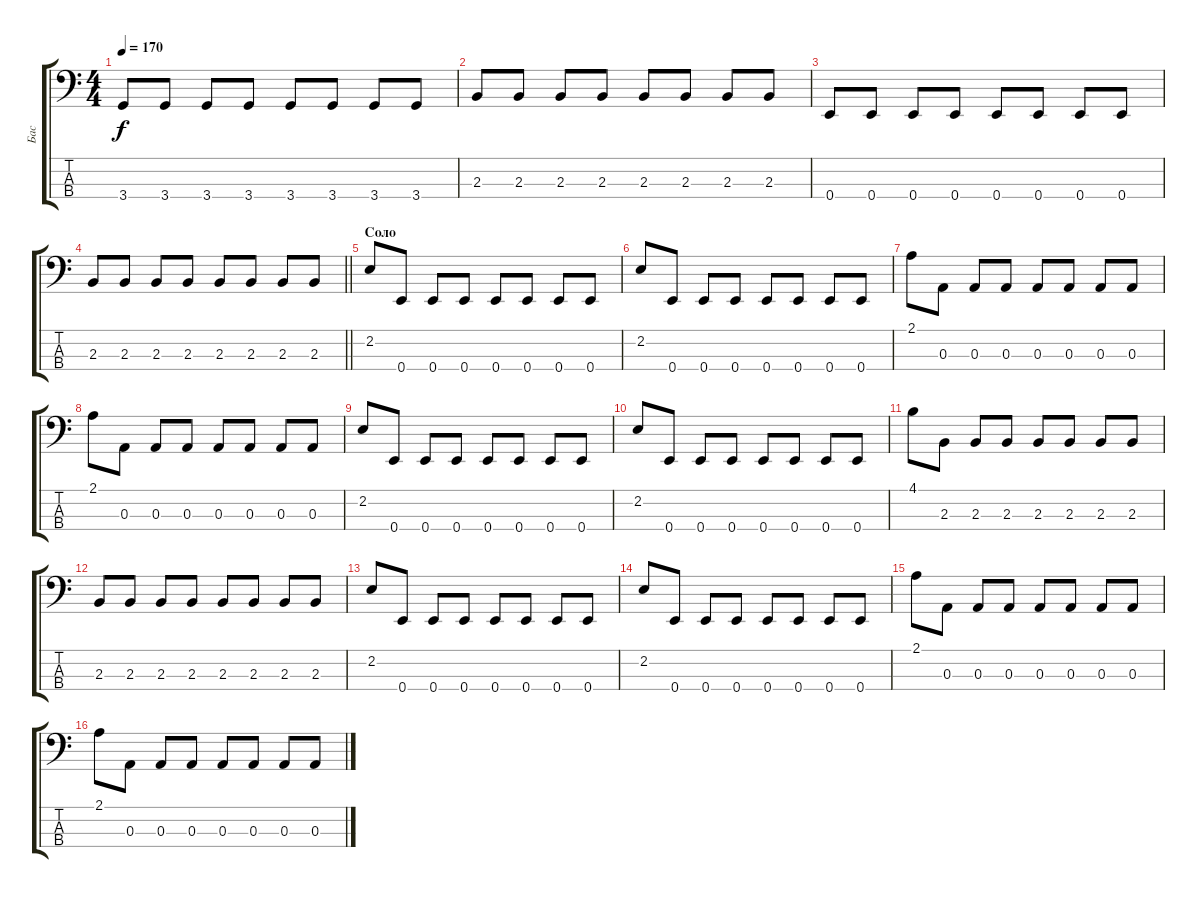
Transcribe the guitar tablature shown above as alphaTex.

\track ("Бас" "Бас") {instrument electricbasspick}
\staff {score tabs}
\tuning (G2 D2 A1 E1) {hide}
\ts (4 4)
\tempo 170
\clef f4
\ks c
3.4.8{dy f} 3.4.8 3.4.8 3.4.8 3.4.8 3.4.8 3.4.8 3.4.8 |
2.3.8 2.3.8 2.3.8 2.3.8 2.3.8 2.3.8 2.3.8 2.3.8 |
0.4.8 0.4.8 0.4.8 0.4.8 0.4.8 0.4.8 0.4.8 0.4.8 |
\barLineRight lightlight
2.3.8 2.3.8 2.3.8 2.3.8 2.3.8 2.3.8 2.3.8 2.3.8 |
\section ("" "Соло")
2.2.8 0.4.8 0.4.8 0.4.8 0.4.8 0.4.8 0.4.8 0.4.8 |
2.2.8 0.4.8 0.4.8 0.4.8 0.4.8 0.4.8 0.4.8 0.4.8 |
2.1.8 0.3.8 0.3.8 0.3.8 0.3.8 0.3.8 0.3.8 0.3.8 |
2.1.8 0.3.8 0.3.8 0.3.8 0.3.8 0.3.8 0.3.8 0.3.8 |
2.2.8 0.4.8 0.4.8 0.4.8 0.4.8 0.4.8 0.4.8 0.4.8 |
2.2.8 0.4.8 0.4.8 0.4.8 0.4.8 0.4.8 0.4.8 0.4.8 |
4.1.8 2.3.8 2.3.8 2.3.8 2.3.8 2.3.8 2.3.8 2.3.8 |
2.3.8 2.3.8 2.3.8 2.3.8 2.3.8 2.3.8 2.3.8 2.3.8 |
2.2.8 0.4.8 0.4.8 0.4.8 0.4.8 0.4.8 0.4.8 0.4.8 |
2.2.8 0.4.8 0.4.8 0.4.8 0.4.8 0.4.8 0.4.8 0.4.8 |
2.1.8 0.3.8 0.3.8 0.3.8 0.3.8 0.3.8 0.3.8 0.3.8 |
2.1.8 0.3.8 0.3.8 0.3.8 0.3.8 0.3.8 0.3.8 0.3.8
